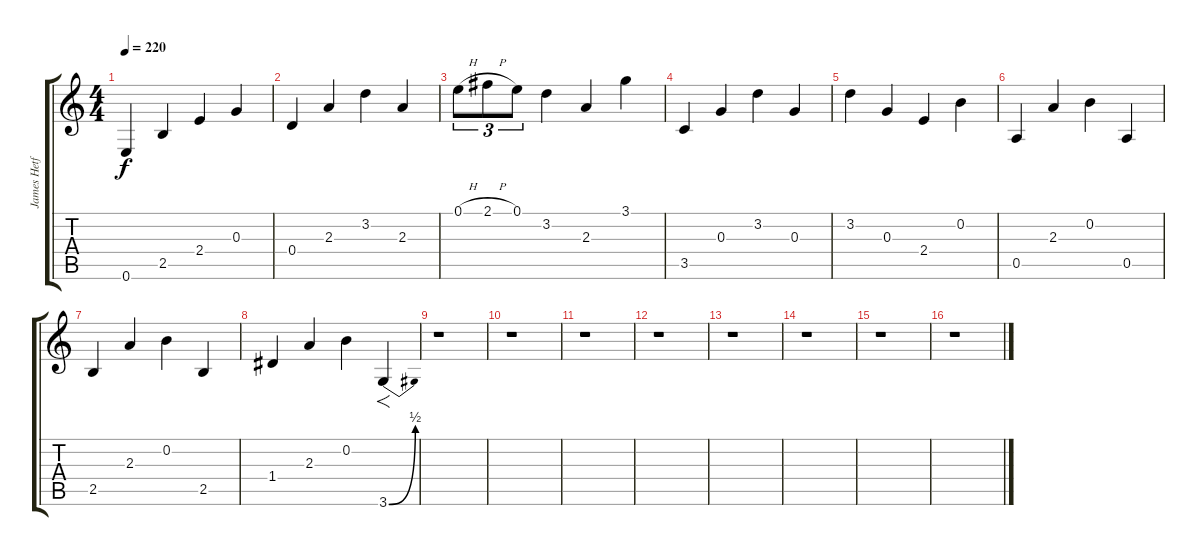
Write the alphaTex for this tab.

\track ("James Hetfield Clean" "James Hetf") {instrument acousticguitarsteel}
\staff {score tabs}
\tuning (E4 B3 G3 D3 A2 E2) {hide}
\ts (4 4)
\tempo 220
\clef g2
\ks c
0.6.4{dy f} 2.5.4 2.4.4 0.3.4 |
0.4.4 2.3.4 3.2.4 2.3.4 |
0.1{h}.8{tu (3 2)} 2.1{h}.8{tu (3 2)} 0.1.8{tu (3 2)} 3.2.4 2.3.4 3.1.4 |
3.5.4 0.3.4 3.2.4 0.3.4 |
3.2.4 0.3.4 2.4.4 0.2.4 |
0.5.4 2.3.4 0.2.4 0.5.4 |
2.5.4 2.3.4 0.2.4 2.5.4 |
1.4.4 2.3.4 0.2.4 3.6{be (bend 0 0 60 2)}.4{f} |
r.1 |
r.1 |
r.1 |
r.1 |
r.1 |
r.1 |
r.1 |
r.1
